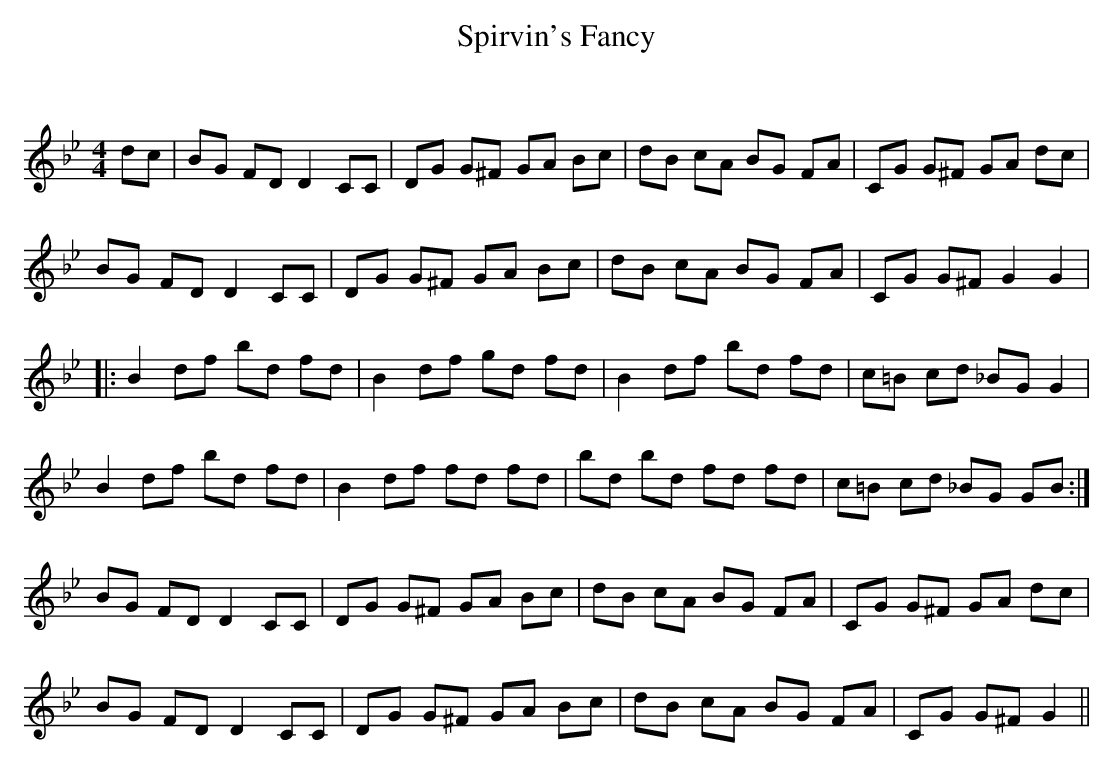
X:1
T: Spirvin's Fancy
C:
Q: 232
K:Gm
M:4/4
L:1/8
dc|BG FD D2 CC|DG G^F GA Bc|dB cA BG FA|CG G^F GA dc|
BG FD D2 CC|DG G^F GA Bc|dB cA BG FA|CG G^F G2 G2|
|:B2 df bd fd|B2 df gd fd|B2 df bd fd|c=B cd _BG G2|
B2 df bd fd|B2 df fd fd|bd bd fd fd|c=B cd _BG GB:|
BG FD D2 CC|DG G^F GA Bc|dB cA BG FA|CG G^F GA dc|
BG FD D2 CC|DG G^F GA Bc|dB cA BG FA|CG G^F G2||
